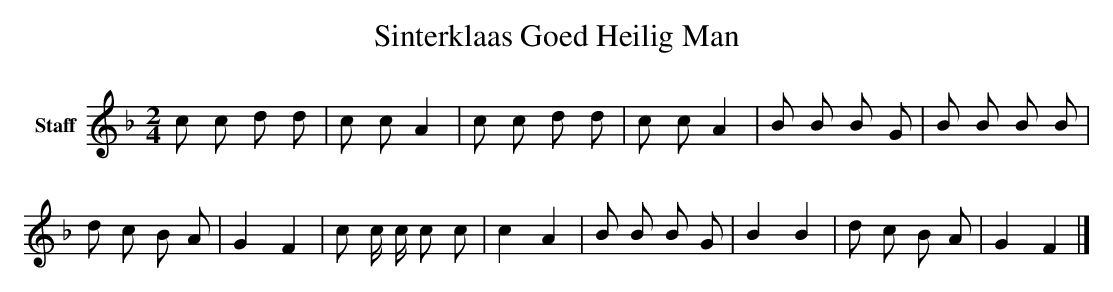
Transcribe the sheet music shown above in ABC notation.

X:1
T: Sinterklaas Goed Heilig Man
L: 1/4
M: 2/4
V: P1 name="Staff"
K: F
[V: P1]  c/ c/ d/ d/ | c/ c/ A | c/ c/ d/ d/ | c/ c/ A | B/ B/ B/ G/ | B/ B/ B/ B/ | d/ c/ B/ A/ | G F | c/ c/4 c/4 c/ c/ | c A | B/ B/ B/ G/ | B B | d/ c/ B/ A/ | G F|]
